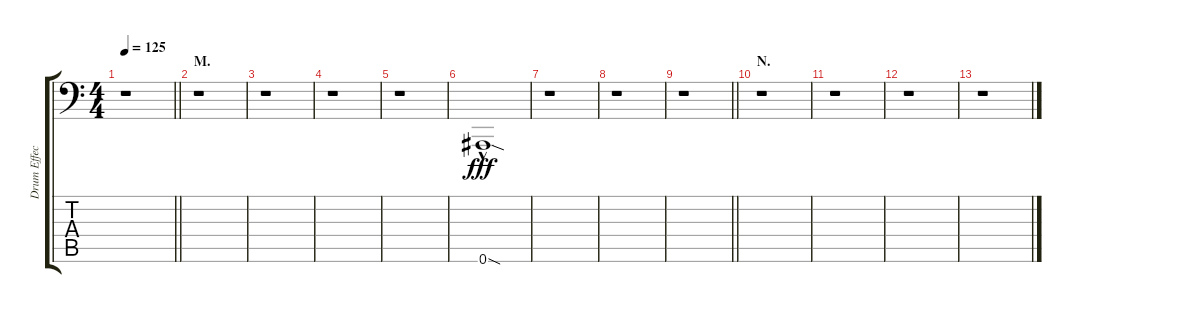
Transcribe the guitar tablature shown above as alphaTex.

\track ("Drum Effects" "Drum Effec") {instrument reversecymbal}
\staff {score tabs}
\tuning (C4 G3 Eb3 Bb2 F2 Bb1) {hide}
\ts (4 4)
\tempo 125
\clef f4
\barLineRight lightlight
\ks c
r.1{dy f} |
\section ("" "M.")
r.1 |
r.1 |
r.1 |
r.1 |
0.6{sod hac}.1{dy fff volume 16 instrument ocarina} |
r.1 |
r.1 |
\barLineRight lightlight
r.1 |
\section ("" "N.")
r.1 |
r.1 |
r.1 |
r.1
